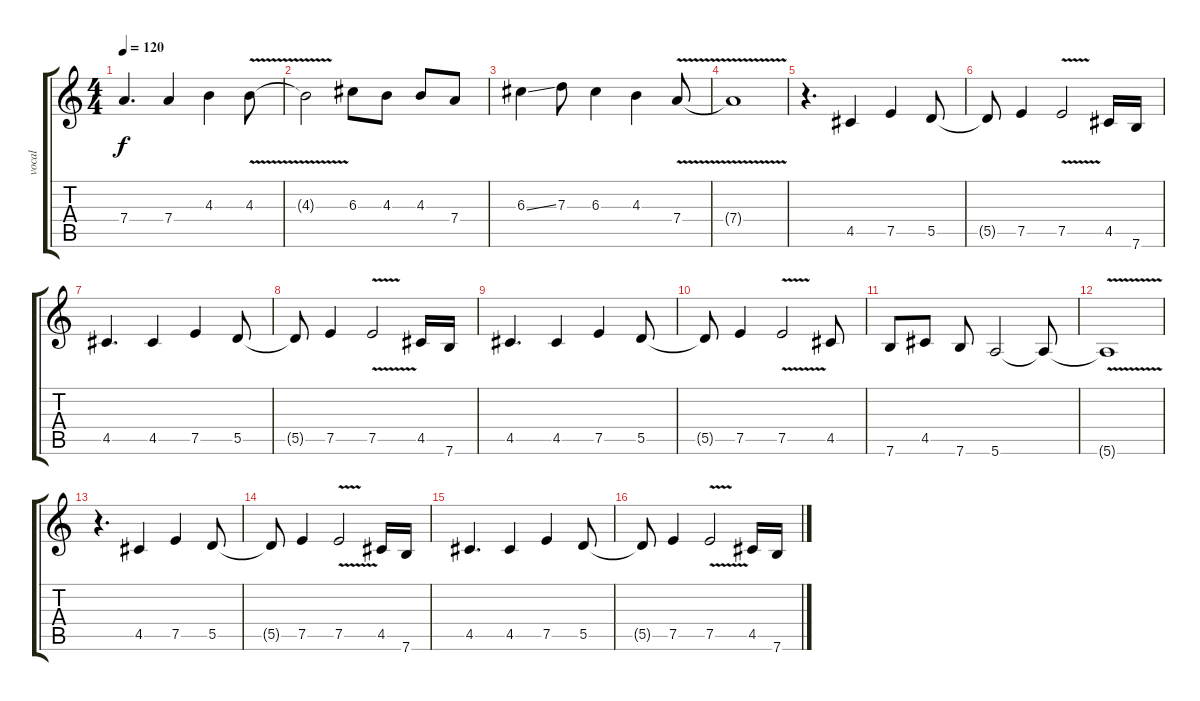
\track ("vocal" "vocal") {instrument acousticguitarsteel}
\staff {score tabs}
\tuning (E4 B3 G3 D3 A2 E2) {hide}
\ts (4 4)
\tempo 120
\clef g2
\ks c
7.4.4{d dy f} 7.4.4 4.3.4 4.3{v}.8 |
4.3{t}.2 6.3.8 4.3.8 4.3.8 7.4.8 |
6.3{ss}.4 7.3.8 6.3.4 4.3.4 7.4{v}.8 |
7.4{t}.1 |
r.4{d} 4.5.4 7.5.4 5.5.8 |
5.5{t}.8 7.5.4 7.5{v}.2 4.5.16 7.6.16 |
4.5.4{d} 4.5.4 7.5.4 5.5.8 |
5.5{t}.8 7.5.4 7.5{v}.2 4.5.16 7.6.16 |
4.5.4{d} 4.5.4 7.5.4 5.5.8 |
5.5{t}.8 7.5.4 7.5{v}.2 4.5.8 |
7.6.8 4.5.8 7.6.8 5.6.2 5.6{t}.8 |
5.6{v t}.1 |
r.4{d} 4.5.4 7.5.4 5.5.8 |
5.5{t}.8 7.5.4 7.5{v}.2 4.5.16 7.6.16 |
4.5.4{d} 4.5.4 7.5.4 5.5.8 |
5.5{t}.8 7.5.4 7.5{v}.2 4.5.16 7.6.16
